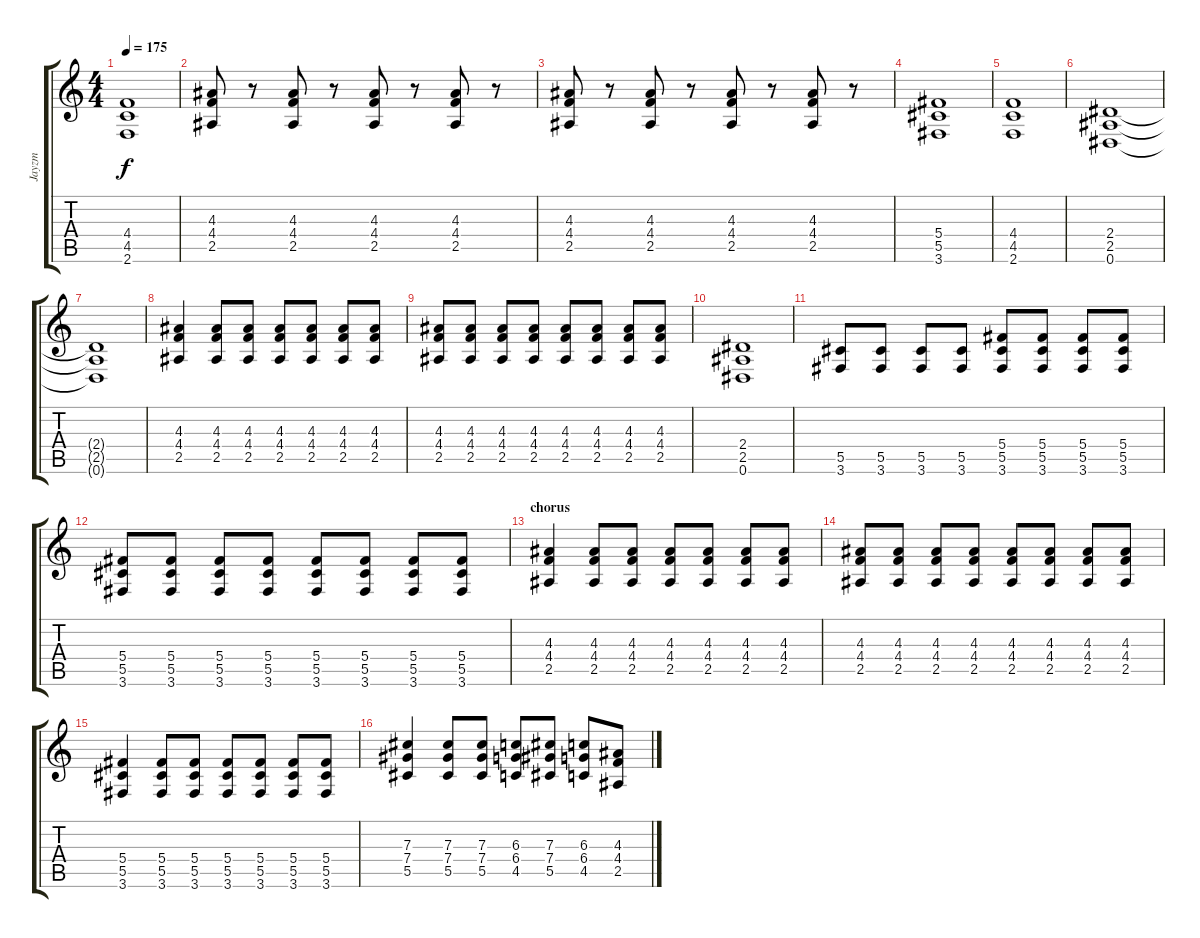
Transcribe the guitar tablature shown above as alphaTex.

\track ("Jayzm" "Jayzm") {instrument distortionguitar}
\staff {score tabs}
\tuning (Eb4 Bb3 Gb3 Db3 Ab2 Eb2) {hide}
\ts (4 4)
\tempo 175
\clef g2
\ks c
(4.4 4.5 2.6).1{dy f} |
(4.3 4.4 2.5).8 r.8 (4.3 4.4 2.5).8 r.8 (4.3 4.4 2.5).8 r.8 (4.3 4.4 2.5).8 r.8 |
(4.3 4.4 2.5).8 r.8 (4.3 4.4 2.5).8 r.8 (4.3 4.4 2.5).8 r.8 (4.3 4.4 2.5).8 r.8 |
(5.4 5.5 3.6).1 |
(4.4 4.5 2.6).1 |
(2.4 2.5 0.6).1 |
(2.4{t} 2.5{t} 0.6{t}).1 |
(4.3 4.4 2.5).4 (4.3 4.4 2.5).8 (4.3 4.4 2.5).8 (4.3 4.4 2.5).8 (4.3 4.4 2.5).8 (4.3 4.4 2.5).8 (4.3 4.4 2.5).8 |
(4.3 4.4 2.5).8 (4.3 4.4 2.5).8 (4.3 4.4 2.5).8 (4.3 4.4 2.5).8 (4.3 4.4 2.5).8 (4.3 4.4 2.5).8 (4.3 4.4 2.5).8 (4.3 4.4 2.5).8 |
(2.4 2.5 0.6).1 |
(5.5 3.6).8 (5.5 3.6).8 (5.5 3.6).8 (5.5 3.6).8 (5.4 5.5 3.6).8 (5.4 5.5 3.6).8 (5.4 5.5 3.6).8 (5.4 5.5 3.6).8 |
(5.4 5.5 3.6).8 (5.4 5.5 3.6).8 (5.4 5.5 3.6).8 (5.4 5.5 3.6).8 (5.4 5.5 3.6).8 (5.4 5.5 3.6).8 (5.4 5.5 3.6).8 (5.4 5.5 3.6).8 |
\section ("" "chorus")
(4.3 4.4 2.5).4 (4.3 4.4 2.5).8 (4.3 4.4 2.5).8 (4.3 4.4 2.5).8 (4.3 4.4 2.5).8 (4.3 4.4 2.5).8 (4.3 4.4 2.5).8 |
(4.3 4.4 2.5).8 (4.3 4.4 2.5).8 (4.3 4.4 2.5).8 (4.3 4.4 2.5).8 (4.3 4.4 2.5).8 (4.3 4.4 2.5).8 (4.3 4.4 2.5).8 (4.3 4.4 2.5).8 |
(5.4 5.5 3.6).4 (5.4 5.5 3.6).8 (5.4 5.5 3.6).8 (5.4 5.5 3.6).8 (5.4 5.5 3.6).8 (5.4 5.5 3.6).8 (5.4 5.5 3.6).8 |
(7.3 7.4 5.5).4 (7.3 7.4 5.5).8 (7.3 7.4 5.5).8 (6.3 6.4 4.5).8 (7.3 7.4 5.5).8 (6.3 6.4 4.5).8 (4.3 4.4 2.5).8
